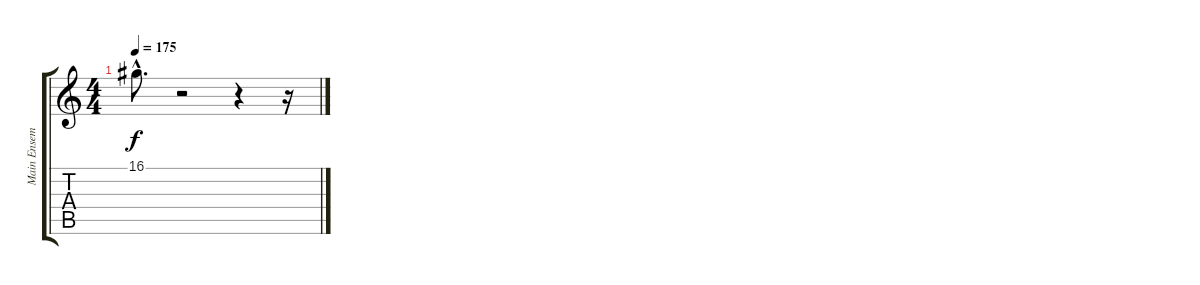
\track ("Main Ensemble" "Main Ensem") {instrument flute}
\staff {score tabs}
\tuning (E4 B3 G3 D3 A2 E2) {hide}
\ts (4 4)
\tempo 175
\clef g2
\ks c
16.1{hac}.8{d dy f} r.2 r.4 r.16
